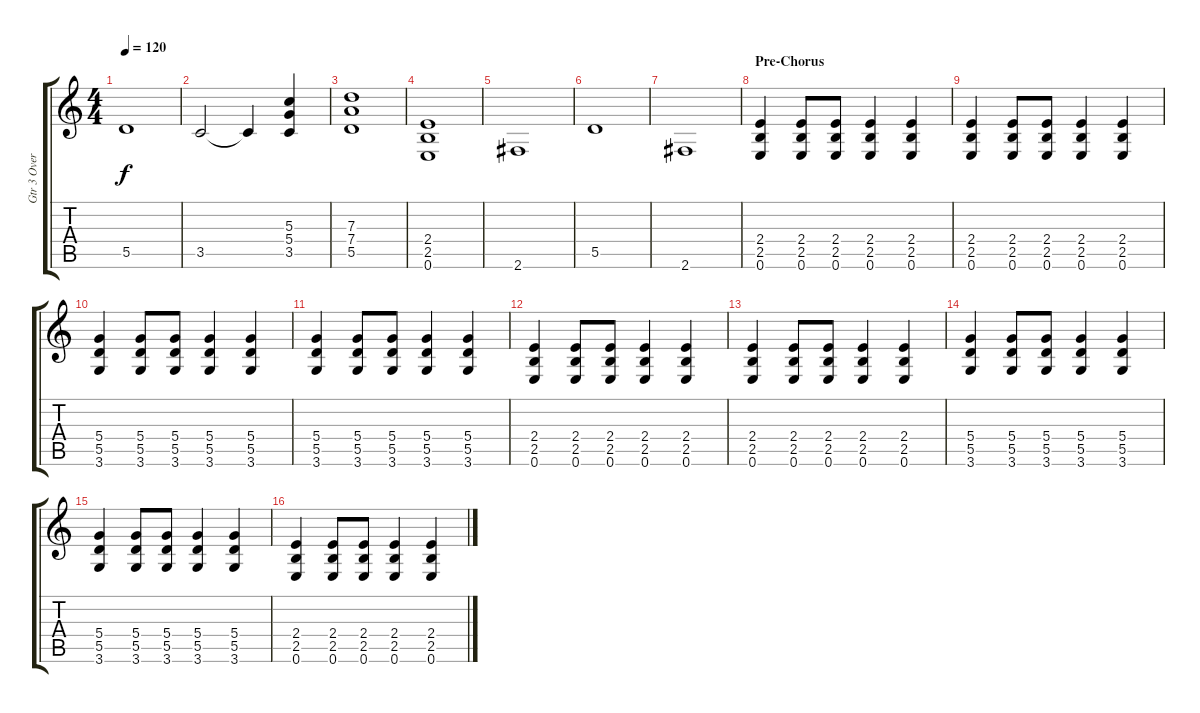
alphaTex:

\track ("Gtr 3 Overdrive" "Gtr 3 Over") {instrument overdrivenguitar}
\staff {score tabs}
\tuning (E4 B3 G3 D3 A2 E2) {hide}
\ts (4 4)
\tempo 120
\clef g2
\ks c
5.5.1{dy f} |
3.5.2 3.5{t}.4 (5.3 5.4 3.5).4 |
(7.3 7.4 5.5).1 |
(2.4 2.5 0.6).1 |
2.6.1 |
5.5.1 |
2.6.1 |
\section ("" "Pre-Chorus")
(2.4 2.5 0.6).4 (2.4 2.5 0.6).8 (2.4 2.5 0.6).8 (2.4 2.5 0.6).4 (2.4 2.5 0.6).4 |
(2.4 2.5 0.6).4 (2.4 2.5 0.6).8 (2.4 2.5 0.6).8 (2.4 2.5 0.6).4 (2.4 2.5 0.6).4 |
(5.4 5.5 3.6).4 (5.4 5.5 3.6).8 (5.4 5.5 3.6).8 (5.4 5.5 3.6).4 (5.4 5.5 3.6).4 |
(5.4 5.5 3.6).4 (5.4 5.5 3.6).8 (5.4 5.5 3.6).8 (5.4 5.5 3.6).4 (5.4 5.5 3.6).4 |
(2.4 2.5 0.6).4 (2.4 2.5 0.6).8 (2.4 2.5 0.6).8 (2.4 2.5 0.6).4 (2.4 2.5 0.6).4 |
(2.4 2.5 0.6).4 (2.4 2.5 0.6).8 (2.4 2.5 0.6).8 (2.4 2.5 0.6).4 (2.4 2.5 0.6).4 |
(5.4 5.5 3.6).4 (5.4 5.5 3.6).8 (5.4 5.5 3.6).8 (5.4 5.5 3.6).4 (5.4 5.5 3.6).4 |
(5.4 5.5 3.6).4 (5.4 5.5 3.6).8 (5.4 5.5 3.6).8 (5.4 5.5 3.6).4 (5.4 5.5 3.6).4 |
(2.4 2.5 0.6).4 (2.4 2.5 0.6).8 (2.4 2.5 0.6).8 (2.4 2.5 0.6).4 (2.4 2.5 0.6).4
